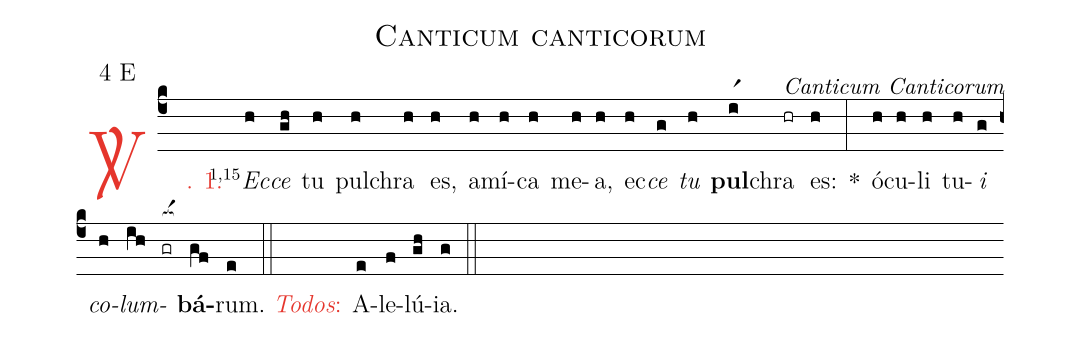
name: Canticum canticorum;
mode: 4;
mode-differentia: E;
commentary: Canticum Canticorum;
%%
(c4)

<c><sp>V/</sp>. 1.</c>() <v>\VSup{1,15}</v><i>Ec</i>(h)<i>ce</i>(gh) tu(h) pul(h)chra(h) es,(h) a(h)mí(h)ca(h) me(h)a,(h) ec(h)<i>ce</i>(g) <i>tu</i>(h) <b>pul</b>(ir1)chra(hr) es:(h) *(:) ó(h)cu(h)li(h) tu(h)<i>i</i>(g) <i>co</i>(h)<i>lum</i>(ih)<nlba>(gr[ocba:1{])<b>bá</b></nlba>(gf[ocba:0}])rum.(e)

(::)

<nlba><c><i>Todos</i>:</c>() A</nlba>(e)le(f)lú(gh)ia.(g)

(::)
